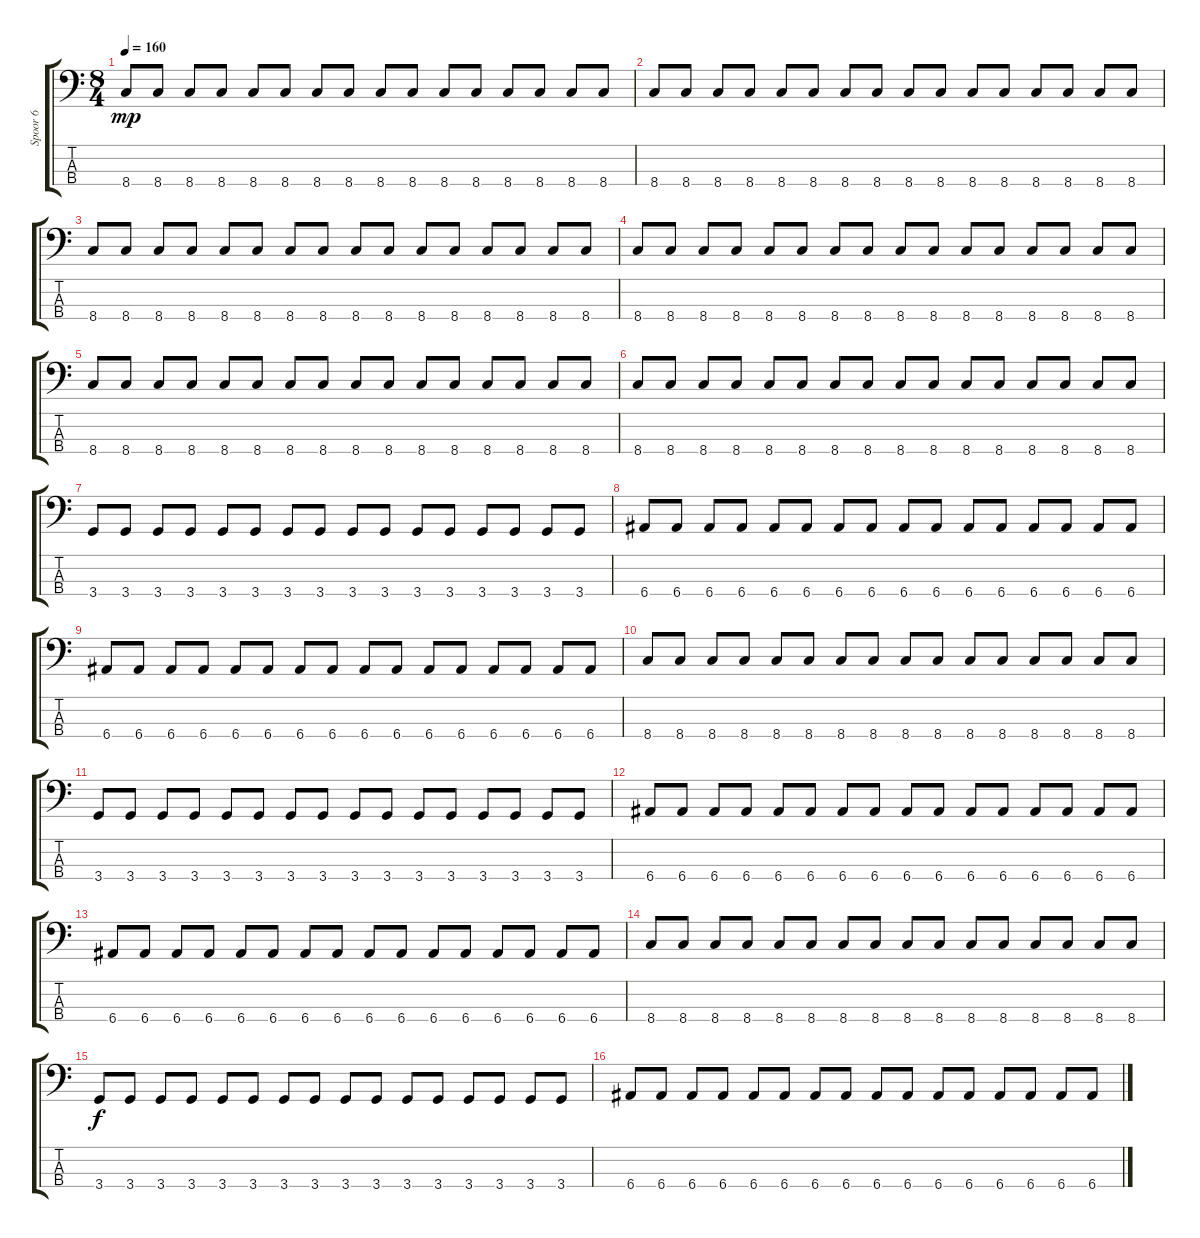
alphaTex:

\track ("Spoor 6" "Spoor 6") {instrument electricbassfinger}
\staff {score tabs}
\tuning (G2 D2 A1 E1) {hide}
\ts (8 4)
\tempo 160
\clef f4
\ks c
8.4.8{dy mp} 8.4.8 8.4.8 8.4.8 8.4.8 8.4.8 8.4.8 8.4.8 8.4.8 8.4.8 8.4.8 8.4.8 8.4.8 8.4.8 8.4.8 8.4.8 |
8.4.8 8.4.8 8.4.8 8.4.8 8.4.8 8.4.8 8.4.8 8.4.8 8.4.8 8.4.8 8.4.8 8.4.8 8.4.8 8.4.8 8.4.8 8.4.8 |
8.4.8 8.4.8 8.4.8 8.4.8 8.4.8 8.4.8 8.4.8 8.4.8 8.4.8 8.4.8 8.4.8 8.4.8 8.4.8 8.4.8 8.4.8 8.4.8 |
8.4.8 8.4.8 8.4.8 8.4.8 8.4.8 8.4.8 8.4.8 8.4.8 8.4.8 8.4.8 8.4.8 8.4.8 8.4.8 8.4.8 8.4.8 8.4.8 |
8.4.8 8.4.8 8.4.8 8.4.8 8.4.8 8.4.8 8.4.8 8.4.8 8.4.8 8.4.8 8.4.8 8.4.8 8.4.8 8.4.8 8.4.8 8.4.8 |
8.4.8 8.4.8 8.4.8 8.4.8 8.4.8 8.4.8 8.4.8 8.4.8 8.4.8 8.4.8 8.4.8 8.4.8 8.4.8 8.4.8 8.4.8 8.4.8 |
3.4.8 3.4.8 3.4.8 3.4.8 3.4.8 3.4.8 3.4.8 3.4.8 3.4.8 3.4.8 3.4.8 3.4.8 3.4.8 3.4.8 3.4.8 3.4.8 |
6.4.8 6.4.8 6.4.8 6.4.8 6.4.8 6.4.8 6.4.8 6.4.8 6.4.8 6.4.8 6.4.8 6.4.8 6.4.8 6.4.8 6.4.8 6.4.8 |
6.4.8 6.4.8 6.4.8 6.4.8 6.4.8 6.4.8 6.4.8 6.4.8 6.4.8 6.4.8 6.4.8 6.4.8 6.4.8 6.4.8 6.4.8 6.4.8 |
8.4.8 8.4.8 8.4.8 8.4.8 8.4.8 8.4.8 8.4.8 8.4.8 8.4.8 8.4.8 8.4.8 8.4.8 8.4.8 8.4.8 8.4.8 8.4.8 |
3.4.8 3.4.8 3.4.8 3.4.8 3.4.8 3.4.8 3.4.8 3.4.8 3.4.8 3.4.8 3.4.8 3.4.8 3.4.8 3.4.8 3.4.8 3.4.8 |
6.4.8 6.4.8 6.4.8 6.4.8 6.4.8 6.4.8 6.4.8 6.4.8 6.4.8 6.4.8 6.4.8 6.4.8 6.4.8 6.4.8 6.4.8 6.4.8 |
6.4.8 6.4.8 6.4.8 6.4.8 6.4.8 6.4.8 6.4.8 6.4.8 6.4.8 6.4.8 6.4.8 6.4.8 6.4.8 6.4.8 6.4.8 6.4.8 |
8.4.8 8.4.8 8.4.8 8.4.8 8.4.8 8.4.8 8.4.8 8.4.8 8.4.8 8.4.8 8.4.8 8.4.8 8.4.8 8.4.8 8.4.8 8.4.8 |
3.4.8{dy f} 3.4.8 3.4.8 3.4.8 3.4.8 3.4.8 3.4.8 3.4.8 3.4.8 3.4.8 3.4.8 3.4.8 3.4.8 3.4.8 3.4.8 3.4.8 |
6.4.8 6.4.8 6.4.8 6.4.8 6.4.8 6.4.8 6.4.8 6.4.8 6.4.8 6.4.8 6.4.8 6.4.8 6.4.8 6.4.8 6.4.8 6.4.8
